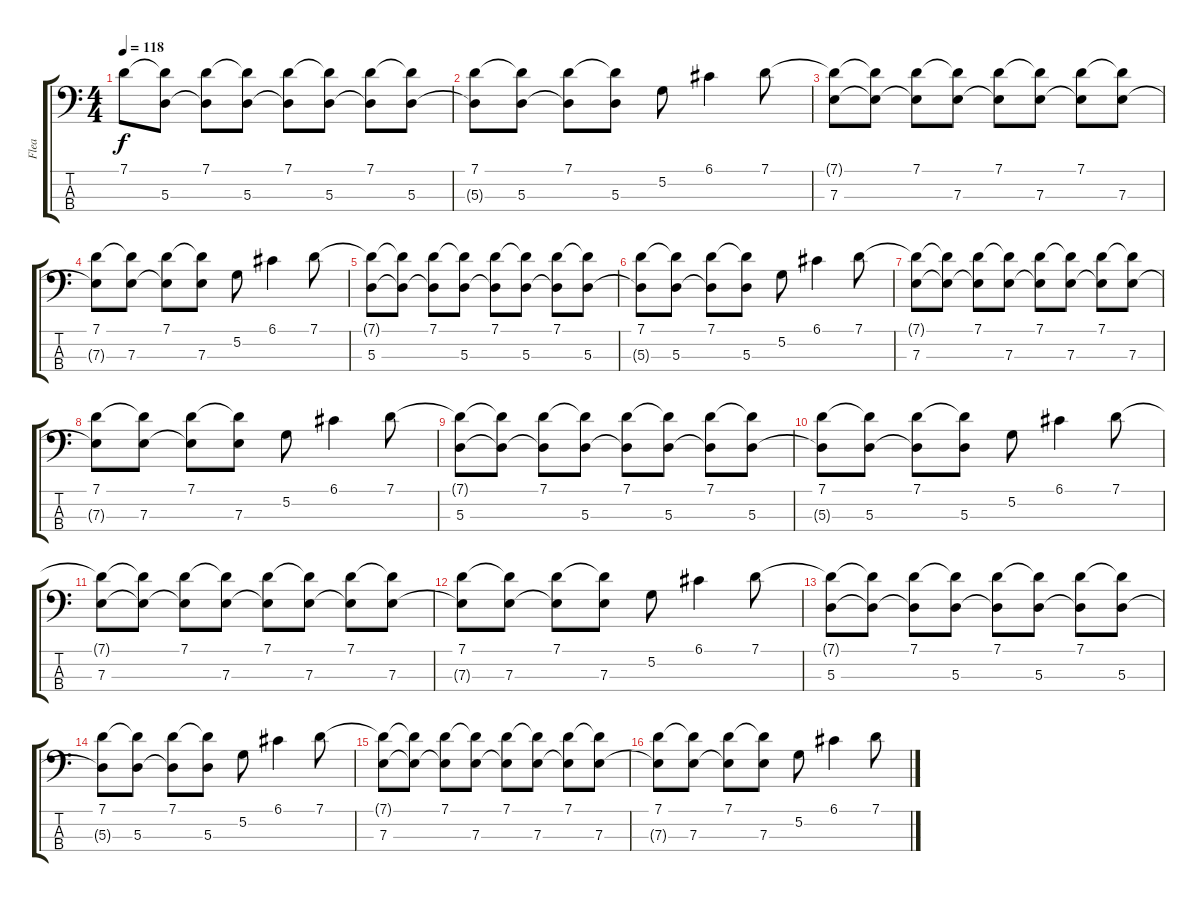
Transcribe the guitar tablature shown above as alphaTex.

\track ("Flea" "Flea") {instrument electricbassfinger}
\staff {score tabs}
\tuning (G2 D2 A1 E1) {hide}
\ts (4 4)
\tempo 118
\clef f4
\ks c
7.1.8{dy f instrument electricbassfinger} (7.1{t} 5.3).8 (7.1 5.3{t}).8 (7.1{t} 5.3).8 (7.1 5.3{t}).8 (7.1{t} 5.3).8 (7.1 5.3{t}).8 (7.1{t} 5.3).8 |
(7.1 5.3{t}).8 (7.1{t} 5.3).8 (7.1 5.3{t}).8 (7.1{t} 5.3).8 5.2.8 6.1.4 7.1.8 |
(7.1{t} 7.3).8 (7.1{t} 7.3{t}).8 (7.1 7.3{t}).8 (7.1{t} 7.3).8 (7.1 7.3{t}).8 (7.1{t} 7.3).8 (7.1 7.3{t}).8 (7.1{t} 7.3).8 |
(7.1 7.3{t}).8 (7.1{t} 7.3).8 (7.1 7.3{t}).8 (7.1{t} 7.3).8 5.2.8 6.1.4 7.1.8 |
(7.1{t} 5.3).8 (7.1{t} 5.3{t}).8 (7.1 5.3{t}).8 (7.1{t} 5.3).8 (7.1 5.3{t}).8 (7.1{t} 5.3).8 (7.1 5.3{t}).8 (7.1{t} 5.3).8 |
(7.1 5.3{t}).8 (7.1{t} 5.3).8 (7.1 5.3{t}).8 (7.1{t} 5.3).8 5.2.8 6.1.4 7.1.8 |
(7.1{t} 7.3).8 (7.1{t} 7.3{t}).8 (7.1 7.3{t}).8 (7.1{t} 7.3).8 (7.1 7.3{t}).8 (7.1{t} 7.3).8 (7.1 7.3{t}).8 (7.1{t} 7.3).8 |
(7.1 7.3{t}).8 (7.1{t} 7.3).8 (7.1 7.3{t}).8 (7.1{t} 7.3).8 5.2.8 6.1.4 7.1.8 |
(7.1{t} 5.3).8 (7.1{t} 5.3{t}).8 (7.1 5.3{t}).8 (7.1{t} 5.3).8 (7.1 5.3{t}).8 (7.1{t} 5.3).8 (7.1 5.3{t}).8 (7.1{t} 5.3).8 |
(7.1 5.3{t}).8 (7.1{t} 5.3).8 (7.1 5.3{t}).8 (7.1{t} 5.3).8 5.2.8 6.1.4 7.1.8 |
(7.1{t} 7.3).8 (7.1{t} 7.3{t}).8 (7.1 7.3{t}).8 (7.1{t} 7.3).8 (7.1 7.3{t}).8 (7.1{t} 7.3).8 (7.1 7.3{t}).8 (7.1{t} 7.3).8 |
(7.1 7.3{t}).8 (7.1{t} 7.3).8 (7.1 7.3{t}).8 (7.1{t} 7.3).8 5.2.8 6.1.4 7.1.8 |
(7.1{t} 5.3).8 (7.1{t} 5.3{t}).8 (7.1 5.3{t}).8 (7.1{t} 5.3).8 (7.1 5.3{t}).8 (7.1{t} 5.3).8 (7.1 5.3{t}).8 (7.1{t} 5.3).8 |
(7.1 5.3{t}).8 (7.1{t} 5.3).8 (7.1 5.3{t}).8 (7.1{t} 5.3).8 5.2.8 6.1.4 7.1.8 |
(7.1{t} 7.3).8 (7.1{t} 7.3{t}).8 (7.1 7.3{t}).8 (7.1{t} 7.3).8 (7.1 7.3{t}).8 (7.1{t} 7.3).8 (7.1 7.3{t}).8 (7.1{t} 7.3).8 |
(7.1 7.3{t}).8 (7.1{t} 7.3).8 (7.1 7.3{t}).8 (7.1{t} 7.3).8 5.2.8 6.1.4 7.1.8
